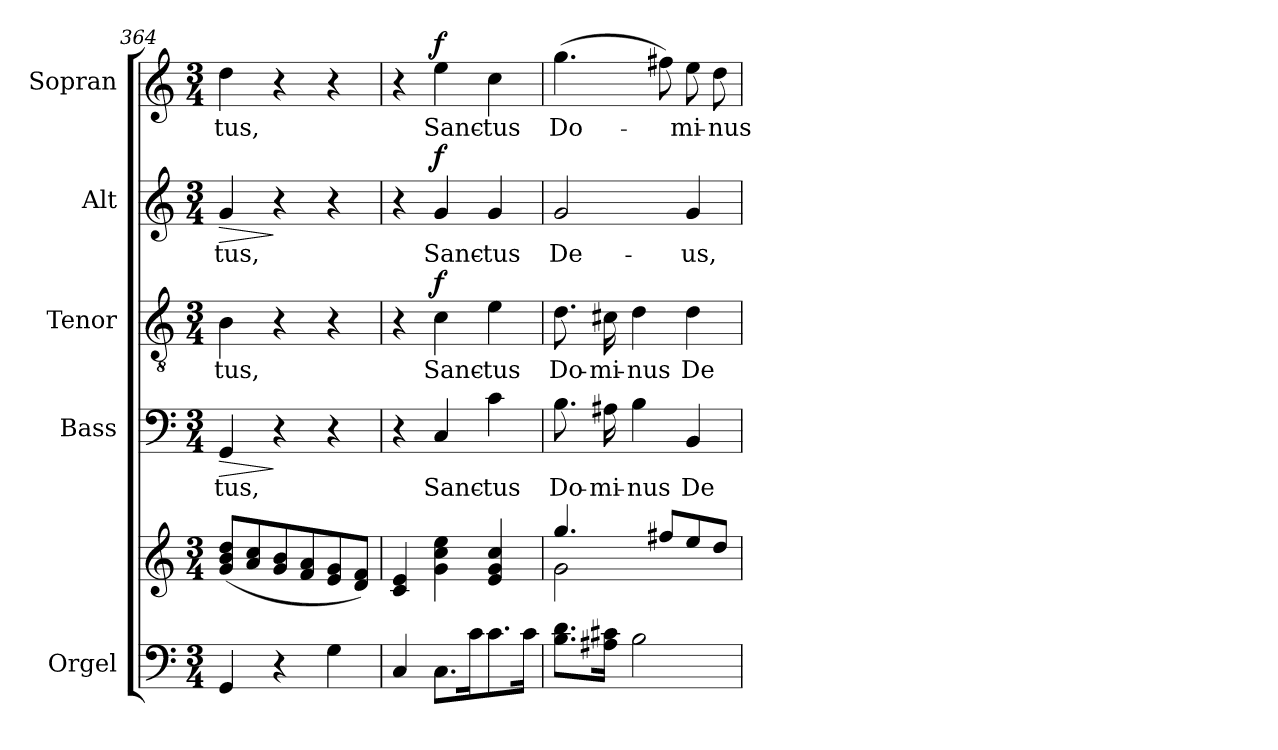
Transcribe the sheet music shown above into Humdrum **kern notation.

**kern	**kern	**kern	**text	**dynam	**kern	**text	**dynam	**kern	**text	**dynam	**kern	**text	**dynam
*part5	*part5	*part4	*part4	*part4	*part3	*part3	*part3	*part2	*part2	*part2	*part1	*part1	*part1
*staff6	*staff5	*staff4	*staff4	*staff4	*staff3	*staff3	*staff3	*staff2	*staff2	*staff2	*staff1	*staff1	*staff1
*I"Orgel	*	*I"Bass	*	*	*I"Tenor	*	*	*I"Alt	*	*	*I"Sopran	*	*
*I'Org.	*	*I'B.	*	*	*I'T.	*	*	*I'A.	*	*	*I'S.	*	*
*clefF4	*clefG2	*clefF4	*	*	*clefGv2	*	*	*clefG2	*	*	*clefG2	*	*
*k[]	*k[]	*k[]	*	*	*k[]	*	*	*k[]	*	*	*k[]	*	*
*C:	*C:	*C:	*	*	*C:	*	*	*C:	*	*	*C:	*	*
*M3/4	*M3/4	*M3/4	*	*	*M3/4	*	*	*M3/4	*	*	*M3/4	*	*
=364	=364	=364	=364	=364	=364	=364	=364	=364	=364	=364	=364	=364	=364
!	!	!	!LO:LY:b	!LO:HP:b	!	!LO:LY:b	!	!	!LO:LY:b	!LO:HP:b	!	!LO:LY:b	!
4GG/	(<8g/ 8b/ 8dd/L	4GG/	-tus,	>	4B\	-tus,	.	4g/	-tus,	>	4dd\	-tus,	.
.	8a/ 8cc/	.	.	.	.	.	.	.	.	.	.	.	.
4r	8g/ 8b/	4r	.	]	4r	.	.	4r	.	]	4r	.	.
.	8f/ 8a/	.	.	.	.	.	.	.	.	.	.	.	.
4G\	8e/ 8g/	4r	.	.	4r	.	.	4r	.	.	4r	.	.
.	8d/ 8f/J)	.	.	.	.	.	.	.	.	.	.	.	.
!!LO:LB:g=z
=365	=365	=365	=365	=365	=365	=365	=365	=365	=365	=365	=365	=365	=365
4C/	4c/ 4e/	4r	.	.	4r	.	.	4r	.	.	4r	.	.
!	!	!	!LO:LY:b	!	!	!LO:LY:b	!LO:DY:a	!	!LO:LY:b	!LO:DY:a	!	!LO:LY:b	!LO:DY:a
8.C\L	4g\ 4cc\ 4ee\	4C/	Sanc-	.	4c\	Sanc-	f	4g/	Sanc-	f	4ee\	Sanc-	f
16c\k	.	.	.	.	.	.	.	.	.	.	.	.	.
!	!	!	!LO:LY:b	!	!	!LO:LY:b	!	!	!LO:LY:b	!	!	!LO:LY:b	!
8.c\	4e/ 4g/ 4cc/	4c\	-tus	.	4e\	-tus	.	4g/	-tus	.	4cc\	-tus	.
16c\Jk	.	.	.	.	.	.	.	.	.	.	.	.	.
=366	=366	=366	=366	=366	=366	=366	=366	=366	=366	=366	=366	=366	=366
*	*^	*	*	*	*	*	*	*	*	*	*	*	*
!	!	!	!	!LO:LY:b	!	!	!LO:LY:b	!	!	!LO:LY:b	!	!	!LO:LY:b	!
8.B\ 8.d\L	4.gg/	2g\	8.B\	Do-	.	8.d\	Do-	.	2g/	De-	.	(>4.gg\	Do-	.
!	!	!	!	!LO:LY:b	!	!	!LO:LY:b	!	!	!	!	!	!	!
16A#X\ 16c#X\Jk	.	.	16A#X\	-mi-	.	16c#X\	-mi-	.	.	.	.	.	.	.
!	!	!	!	!LO:LY:b	!	!	!LO:LY:b	!	!	!	!	!	!	!
2B\	.	.	4B\	-nus	.	4d\	-nus	.	.	.	.	.	.	.
.	8ff#X/L	.	.	.	.	.	.	.	.	.	.	8ff#X\)	.	.
!	!	!	!	!LO:LY:b	!	!	!LO:LY:b	!	!	!LO:LY:b	!	!	!LO:LY:b	!
.	8ee/	4ryy	4BB/	De-	.	4d\	De-	.	4g/	-us,	.	8ee\	-mi-	.
!	!	!	!	!	!	!	!	!	!	!	!	!	!LO:LY:b	!
.	8dd/J	.	.	.	.	.	.	.	.	.	.	8dd\	-nus	.
*	*v	*v	*	*	*	*	*	*	*	*	*	*	*	*
=	=	=	=	=	=	=	=	=	=	=	=	=	=
*-	*-	*-	*-	*-	*-	*-	*-	*-	*-	*-	*-	*-	*-
